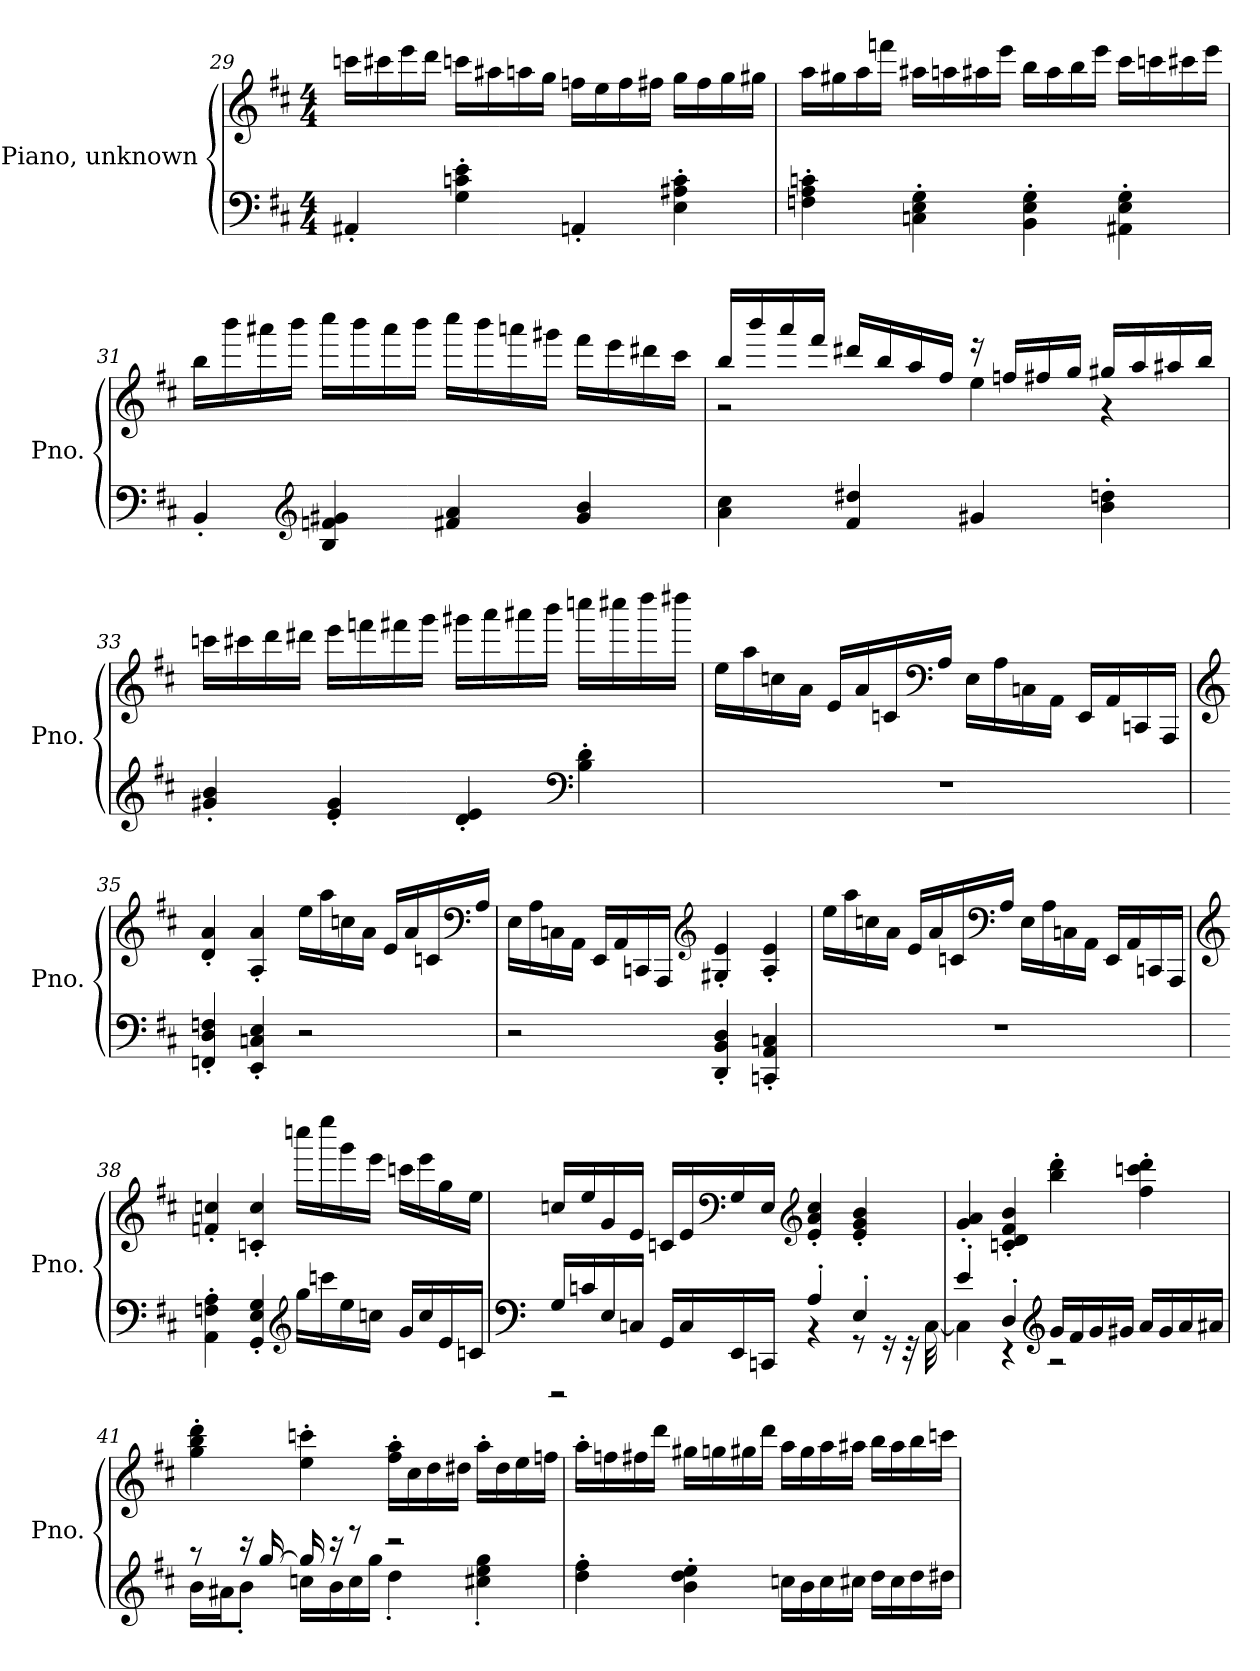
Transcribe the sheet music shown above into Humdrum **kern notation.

**kern	**kern
*part1	*part1
*staff2	*staff1
*I"Piano, unknown	*
*I'Pno.	*
!!LO:PB:g=z
*clefF4	*clefG2
*k[f#c#]	*k[f#c#]
*M4/4	*M4/4
=29	=29
4AA#X'/	16cccn\LL
.	16ccc#X\
.	16eee\
.	16ddd\JJ
4G\' 4cn\' 4e\'	16cccn\LL
.	16aa#X\
.	16aan\
.	16gg\JJ
4AAn'/	16ffn\LL
.	16ee\
.	16ff\
.	16ff#X\JJ
4E\' 4A#X\' 4c\'	16gg\LL
.	16ff#\
.	16gg\
.	16gg#X\JJ
!!LO:LB:g=z
=30	=30
4Fn\' 4A\' 4cn\'	16aa\LL
.	16gg#X\
.	16aa\
.	16fffn\JJ
4Cn\' 4E\' 4G\'	16aa#X\LL
.	16aan\
.	16aa#X\
.	16eee\JJ
4BB\' 4E\' 4G\'	16bb\LL
.	16aa#\
.	16bb\
.	16eee\JJ
4AA#X\' 4E\' 4G\'	16ccc#\LL
.	16cccn\
.	16ccc#X\
.	16eee\JJ
!!LO:LB:g=z
=31	=31
4BB'/	16bb\LL
.	16bbb\
.	16aaa#X\
.	16bbb\JJ
*clefG2	*
4B/ 4fn/ 4g#X/	16cccc#\LL
.	16bbb\
.	16aaa#\
.	16bbb\JJ
4f#X/ 4a/	16cccc#\LL
.	16bbb\
.	16aaan\
.	16ggg#X\JJ
4g#/ 4b/	16fff#\LL
.	16eee\
.	16ddd#X\
.	16ccc#\JJ
!!LO:LB:g=z
=32	=32
*	*^
4a\ 4cc#\	16bb/LL	2r
.	16bbb/	.
.	16aaa/	.
.	16fff#/JJ	.
4f#/ 4dd#X/	16ddd#X/LL	.
.	16bb/	.
.	16aa/	.
.	16ff#/JJ	.
4g#X/	16r	4ee\
.	16ffn/LL	.
.	16ff#X/	.
.	16gg/JJ	.
4b\' 4ddn\'	16gg#X/LL	4r
.	16aa/	.
.	16aa#X/	.
.	16bb/JJ	.
*	*v	*v
!!LO:LB:g=z
=33	=33
4g#X/' 4b/'	16cccn\LL
.	16ccc#X\
.	16ddd\
.	16ddd#X\JJ
4e/' 4g#/'	16eee\LL
.	16fffn\
.	16fff#X\
.	16ggg\JJ
4d/' 4e/'	16ggg#X\LL
.	16aaa\
.	16aaa#X\
.	16bbb\JJ
*clefF4	*
4B\' 4d\'	16ccccn\LL
.	16cccc#X\
.	16dddd\
.	16dddd#X\JJ
!!LO:LB:g=z
=34	=34
1r	16ee\LL
.	16aa\
.	16ccn\
.	16a\JJ
.	16e/LL
.	16a/
.	16cn/
*	*clefF4
.	16A/JJ
.	16E\LL
.	16A\
.	16Cn\
.	16AA\JJ
.	16EE/LL
.	16AA/
.	16CCn/
.	16AAA/JJ
=35	=35
*	*clefG2
4FFn/' 4D/' 4Fn/'	4d/' 4a/'
4EE/' 4Cn/' 4E/'	4A/' 4a/'
2r	16ee\LL
.	16aa\
.	16ccn\
.	16a\JJ
.	16e/LL
.	16a/
.	16cn/
*	*clefF4
.	16A/JJ
!!LO:PB:g=z
=36	=36
2r	16E\LL
.	16A\
.	16Cn\
.	16AA\JJ
.	16EE/LL
.	16AA/
.	16CCn/
.	16AAA/JJ
*	*clefG2
4DD/' 4BB/' 4D/'	4G#X/' 4e/'
4CCn/' 4AA/' 4Cn/'	4A/' 4e/'
=37	=37
1r	16ee\LL
.	16aa\
.	16ccn\
.	16a\JJ
.	16e/LL
.	16a/
.	16cn/
*	*clefF4
.	16A/JJ
.	16E\LL
.	16A\
.	16Cn\
.	16AA\JJ
.	16EE/LL
.	16AA/
.	16CCn/
.	16AAA/JJ
!!LO:LB:g=z
=38	=38
*	*clefG2
4AA\' 4Fn\' 4A\'	4fn/' 4ccn/'
4GG/' 4E/' 4G/'	4cn/' 4cc/'
*clefG2	*
16gg\LL	16ccccn\LL
16cccn\	16eeee\
16ee\	16ggg\
16ccn\JJ	16eee\JJ
16g/LL	16cccn\LL
16cc/	16eee\
16e/	16gg\
16cn/JJ	16ee\JJ
=39	=39
*clefF4	*
*^	*
16G/LL	2r	16ccn/LL
16cn/	.	16ee/
16E/	.	16g/
16Cn/JJ	.	16e/JJ
16GG/LL	.	16cn/LL
16C/	.	16e/
*	*	*clefF4
16EE/	.	16G/
16CCn/JJ	.	16E/JJ
*	*	*clefG2
4A'/	4r	4e/' 4a/' 4cc/'
4E'/	8r	4e/' 4g/' 4b/'
.	16r	.
.	32r	.
.	[32C\	.
!!LO:LB:g=z
=40	=40	=40
4e'/	4C\]	4g/' 4a/'
4D'/	4r	4cn/' 4d/' 4f#/' 4b/'
*clefG2	*	*
16g/LL	2r	4bb\' 4ddd\'
16f#/	.	.
16g/	.	.
16g#X/JJ	.	.
16a/LL	.	4ff#\' 4cccn\' 4ddd\'
16g#/	.	.
16a/	.	.
16a#X/JJ	.	.
=41	=41	=41
8r	16b\LL	4gg\' 4bb\' 4ddd\'
.	16a#X\J	.
16r	8b'\J	.
[16gg/	.	.
16gg/]	16ccn\LL	4ee\' 4cccn\'
16r	16b\	.
8r	16cc\	.
.	16gg\JJ	.
2r	4dd'\	16ff#\' 16aa\'LL
.	.	16cc#\
.	.	16dd\
.	.	16dd#X\JJ
.	4cc#X\' 4ee\' 4gg\'	16aa'\LL
.	.	16dd#\
.	.	16ee\
.	.	16ffn\JJ
*v	*v	*
!!LO:LB:g=z
=42	=42
4dd\' 4ff#\'	16aa'\LL
.	16ffn\
.	16ff#X\
.	16ddd\JJ
4b\' 4dd\' 4ee\'	16gg#X\LL
.	16ggn\
.	16gg#X\
.	16ddd\JJ
16ccn\LL	16aa\LL
16b\	16gg#\
16cc\	16aa\
16cc#X\JJ	16aa#X\JJ
16dd\LL	16bb\LL
16cc#\	16aa#\
16dd\	16bb\
16dd#X\JJ	16cccn\JJ
=	=
*-	*-
